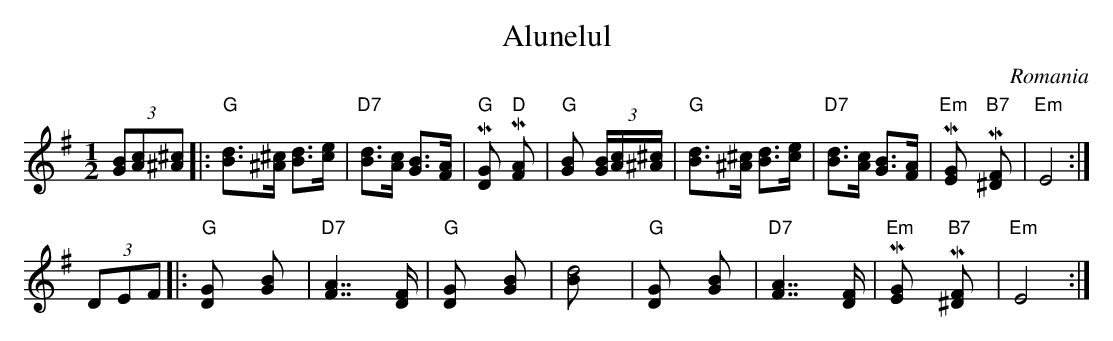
X:1
T:Alunelul
O:Romania
M:1/2
L:1/8
K:G
(3[BG][cA][^c^A] \
|: "G"[dB]>[^c^A] [dB]>[ec] | "D7"[dB]>[cA] [BG]>[AF] \
| "G"M[G2D] "D"M[A2F] | "G"[B2G] (3[B/G][c/A][^c/^A] \
| "G"[dB]>[^c^A] [dB]>[ec] | "D7"[dB]>[cA] [BG]>[AF] \
| "Em"M[G2E] "B7"M[F2^D] | "Em"[E4] :|
(3DEF \
|: "G"[G2D] [B2G] | "D7"[A2F2]>>[F2D2] \
| "G"[G2D] [B2G] | [d4B] \
| "G"[G2D] [B2G] | "D7"[A2F2]>>[F2D2] \
| "Em"M[G2E] "B7"M[F2^D] | "Em"[E4] :|
